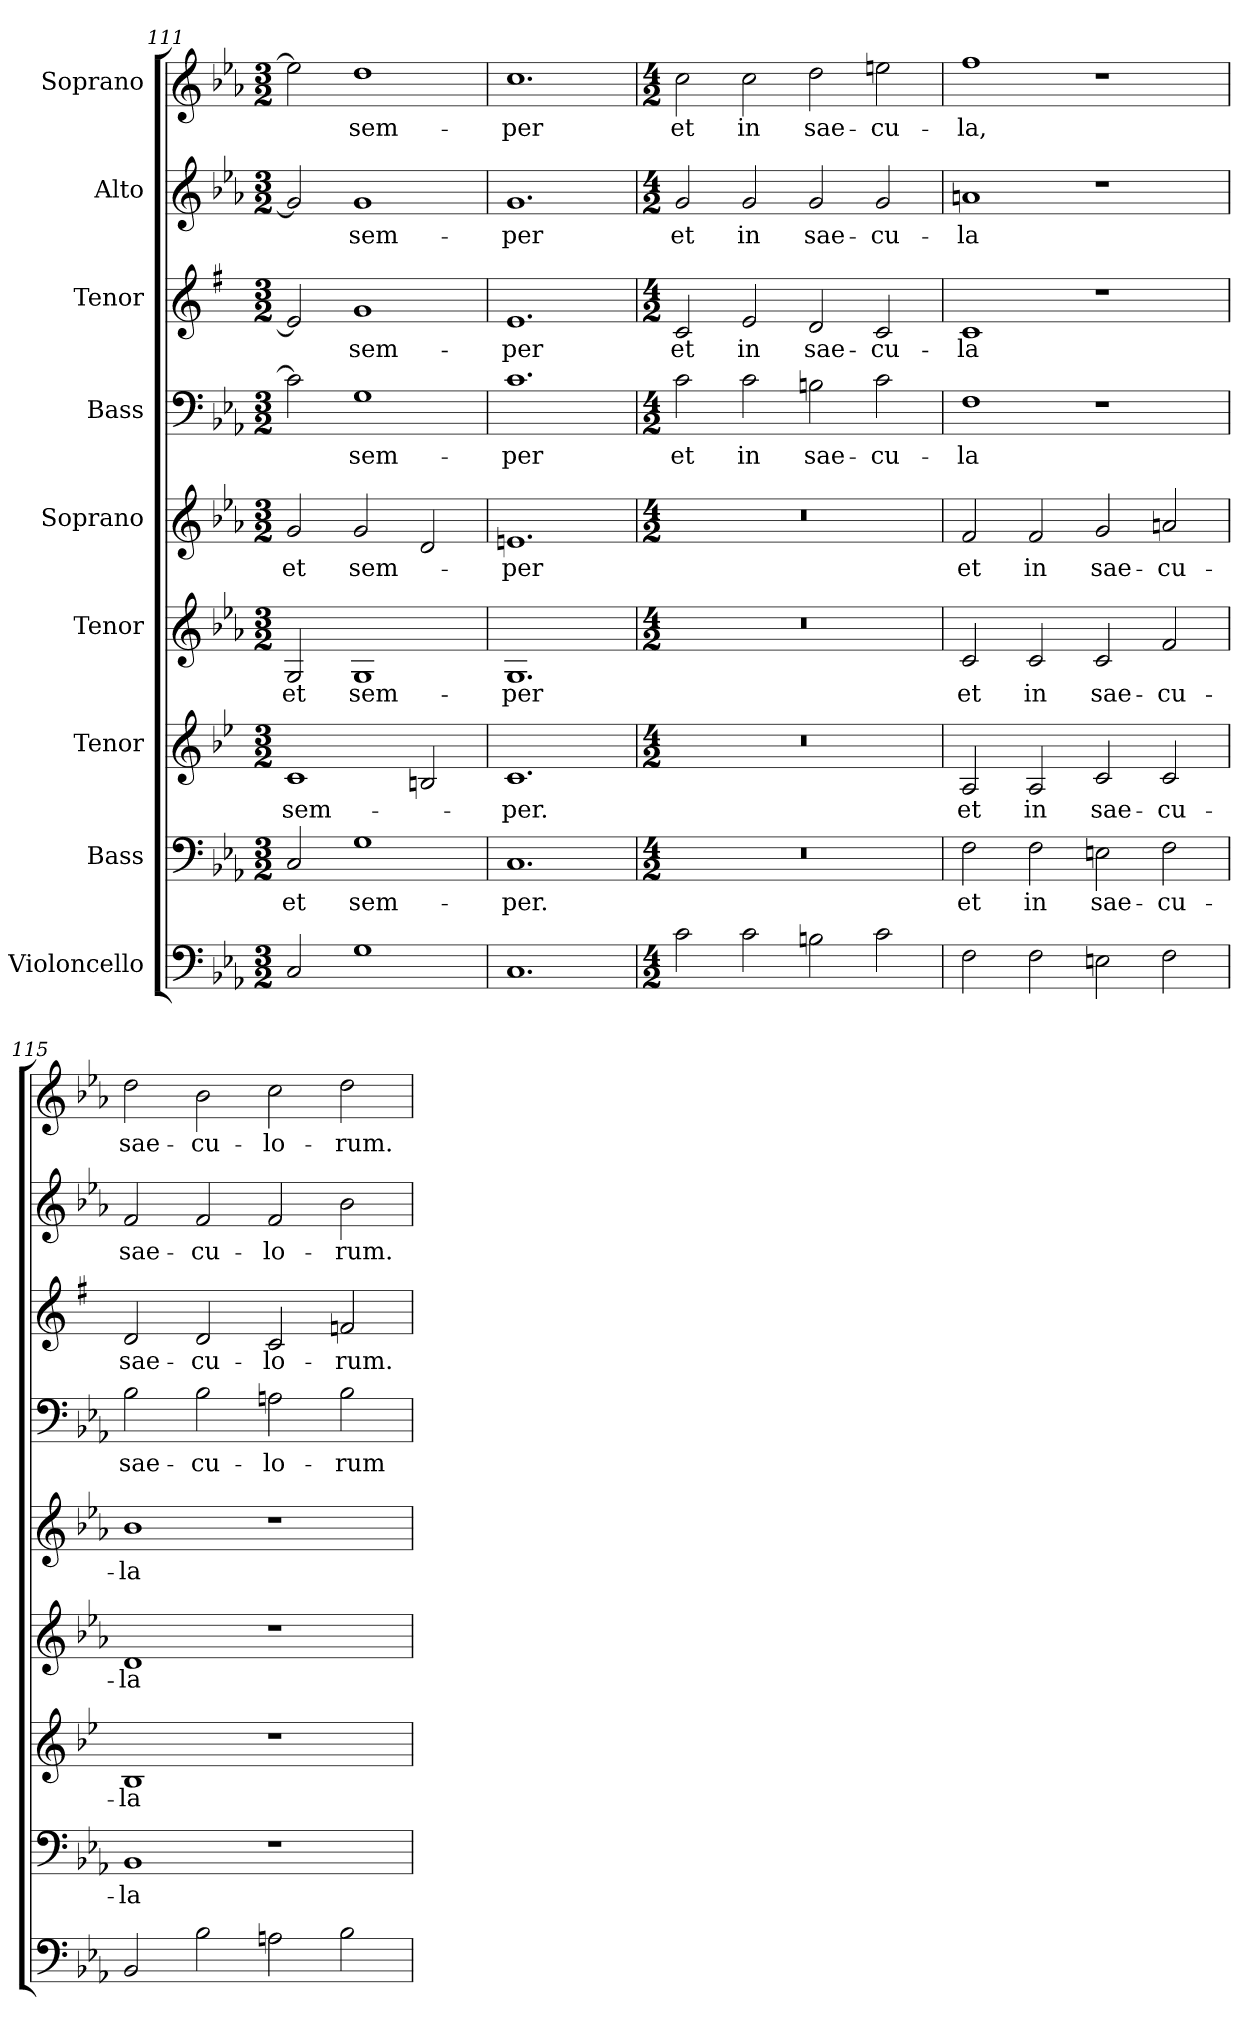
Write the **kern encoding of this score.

**kern	**kern	**text	**kern	**text	**kern	**text	**kern	**text	**kern	**text	**kern	**text	**kern	**text	**kern	**text
*part9	*part8	*part8	*part7	*part7	*part6	*part6	*part5	*part5	*part4	*part4	*part3	*part3	*part2	*part2	*part1	*part1
*staff9	*staff8	*staff8	*staff7	*staff7	*staff6	*staff6	*staff5	*staff5	*staff4	*staff4	*staff3	*staff3	*staff2	*staff2	*staff1	*staff1
*I"Violoncello	*I"Bass	*	*I"Tenor	*	*I"Tenor	*	*I"Soprano	*	*I"Bass	*	*I"Tenor	*	*I"Alto	*	*I"Soprano	*
*clefF4	*clefF4	*	*clefG2	*	*clefG2	*	*clefG2	*	*clefF4	*	*clefG2	*	*clefG2	*	*clefG2	*
*k[b-e-a-]	*k[b-e-a-]	*	*k[b-e-]	*	*k[b-e-a-]	*	*k[b-e-a-]	*	*k[b-e-a-]	*	*k[f#]	*	*k[b-e-a-]	*	*k[b-e-a-]	*
*M3/2	*M3/2	*	*M3/2	*	*M3/2	*	*M3/2	*	*M3/2	*	*M3/2	*	*M3/2	*	*M3/2	*
=111	=111	=111	=111	=111	=111	=111	=111	=111	=111	=111	=111	=111	=111	=111	=111	=111
!	!	!LO:LY:b	!	!LO:LY:b	!	!LO:LY:b	!	!LO:LY:b	!	!	!	!	!	!	!	!
2C/	2C/	et	1c	sem-	2G/	et	2g/	et	2c\]	.	2e-/]	.	2g/]	.	2ee-\]	.
!	!	!LO:LY:b	!	!	!	!LO:LY:b	!	!LO:LY:b	!	!LO:LY:b	!	!LO:LY:b	!	!LO:LY:b	!	!LO:LY:b
1G	1G	sem-	.	.	1G	sem-	2g/	sem-	1G	-sem-	1g	-sem-	1g	sem-	1dd	sem-
.	.	.	2Bn/	.	.	.	2d/	.	.	.	.	.	.	.	.	.
=112	=112	=112	=112	=112	=112	=112	=112	=112	=112	=112	=112	=112	=112	=112	=112	=112
!	!	!LO:LY:b	!	!LO:LY:b	!	!LO:LY:b	!	!LO:LY:b	!	!LO:LY:b	!	!LO:LY:b	!	!LO:LY:b	!	!LO:LY:b
1.C	1.C	-per.	1.c	-per.	1.G	-per	1.en	per	1.c	-per	1.e	-per	1.g	-per	1.cc	-per
=113	=113	=113	=113	=113	=113	=113	=113	=113	=113	=113	=113	=113	=113	=113	=113	=113
*M4/2	*M4/2	*	*M4/2	*	*M4/2	*	*M4/2	*	*M4/2	*	*M4/2	*	*M4/2	*	*M4/2	*
!	!	!	!	!	!	!	!	!	!	!LO:LY:b	!	!LO:LY:b	!	!LO:LY:b	!	!LO:LY:b
2c\	0r	.	0r	.	0r	.	0r	.	2c\	et	2c/	et	2g/	et	2cc\	et
!	!	!	!	!	!	!	!	!	!	!LO:LY:b	!	!LO:LY:b	!	!LO:LY:b	!	!LO:LY:b
2c\	.	.	.	.	.	.	.	.	2c\	in	2e/	in	2g/	in	2cc\	in
!	!	!	!	!	!	!	!	!	!	!LO:LY:b	!	!LO:LY:b	!	!LO:LY:b	!	!LO:LY:b
2Bn\	.	.	.	.	.	.	.	.	2Bn\	sae-	2d/	sae-	2g/	sae-	2dd\	sae-
!	!	!	!	!	!	!	!	!	!	!LO:LY:b	!	!LO:LY:b	!	!LO:LY:b	!	!LO:LY:b
2c\	.	.	.	.	.	.	.	.	2c\	-cu-	2c/	-cu-	2g/	-cu-	2een\	-cu-
=114	=114	=114	=114	=114	=114	=114	=114	=114	=114	=114	=114	=114	=114	=114	=114	=114
!	!	!LO:LY:b	!	!LO:LY:b	!	!LO:LY:b	!	!LO:LY:b	!	!LO:LY:b	!	!LO:LY:b	!	!LO:LY:b	!	!LO:LY:b
2F\	2F\	et	2A/	et	2c/	et	2f/	et	1F	-la	1c	-la	1an	-la	1ff	-la,
!	!	!LO:LY:b	!	!LO:LY:b	!	!LO:LY:b	!	!LO:LY:b	!	!	!	!	!	!	!	!
2F\	2F\	in	2A/	in	2c/	in	2f/	in	.	.	.	.	.	.	.	.
!	!	!LO:LY:b	!	!LO:LY:b	!	!LO:LY:b	!	!LO:LY:b	!	!	!	!	!	!	!	!
2En\	2En\	sae-	2c/	sae-	2c/	sae-	2g/	sae-	1r	.	1r	.	1r	.	1r	.
!	!	!LO:LY:b	!	!LO:LY:b	!	!LO:LY:b	!	!LO:LY:b	!	!	!	!	!	!	!	!
2F\	2F\	-cu-	2c/	-cu-	2f/	-cu-	2an/	-cu-	.	.	.	.	.	.	.	.
=115	=115	=115	=115	=115	=115	=115	=115	=115	=115	=115	=115	=115	=115	=115	=115	=115
!	!	!LO:LY:b	!	!LO:LY:b	!	!LO:LY:b	!	!LO:LY:b	!	!LO:LY:b	!	!LO:LY:b	!	!LO:LY:b	!	!LO:LY:b
2BB-/	1BB-	-la	1B-	-la	1d	-la	1b-	-la	2B-\	sae-	2d/	sae-	2f/	sae-	2dd\	sae-
!	!	!	!	!	!	!	!	!	!	!LO:LY:b	!	!LO:LY:b	!	!LO:LY:b	!	!LO:LY:b
2B-\	.	.	.	.	.	.	.	.	2B-\	-cu-	2d/	-cu-	2f/	-cu-	2b-\	-cu-
!	!	!	!	!	!	!	!	!	!	!LO:LY:b	!	!LO:LY:b	!	!LO:LY:b	!	!LO:LY:b
2An\	1r	.	1r	.	1r	.	1r	.	2An\	-lo-	2c/	-lo-	2f/	-lo-	2cc\	-lo-
!	!	!	!	!	!	!	!	!	!	!LO:LY:b	!	!LO:LY:b	!	!LO:LY:b	!	!LO:LY:b
2B-\	.	.	.	.	.	.	.	.	2B-\	-rum	2fn/	-rum.	2b-\	-rum.	2dd\	-rum.
=	=	=	=	=	=	=	=	=	=	=	=	=	=	=	=	=
*-	*-	*-	*-	*-	*-	*-	*-	*-	*-	*-	*-	*-	*-	*-	*-	*-
